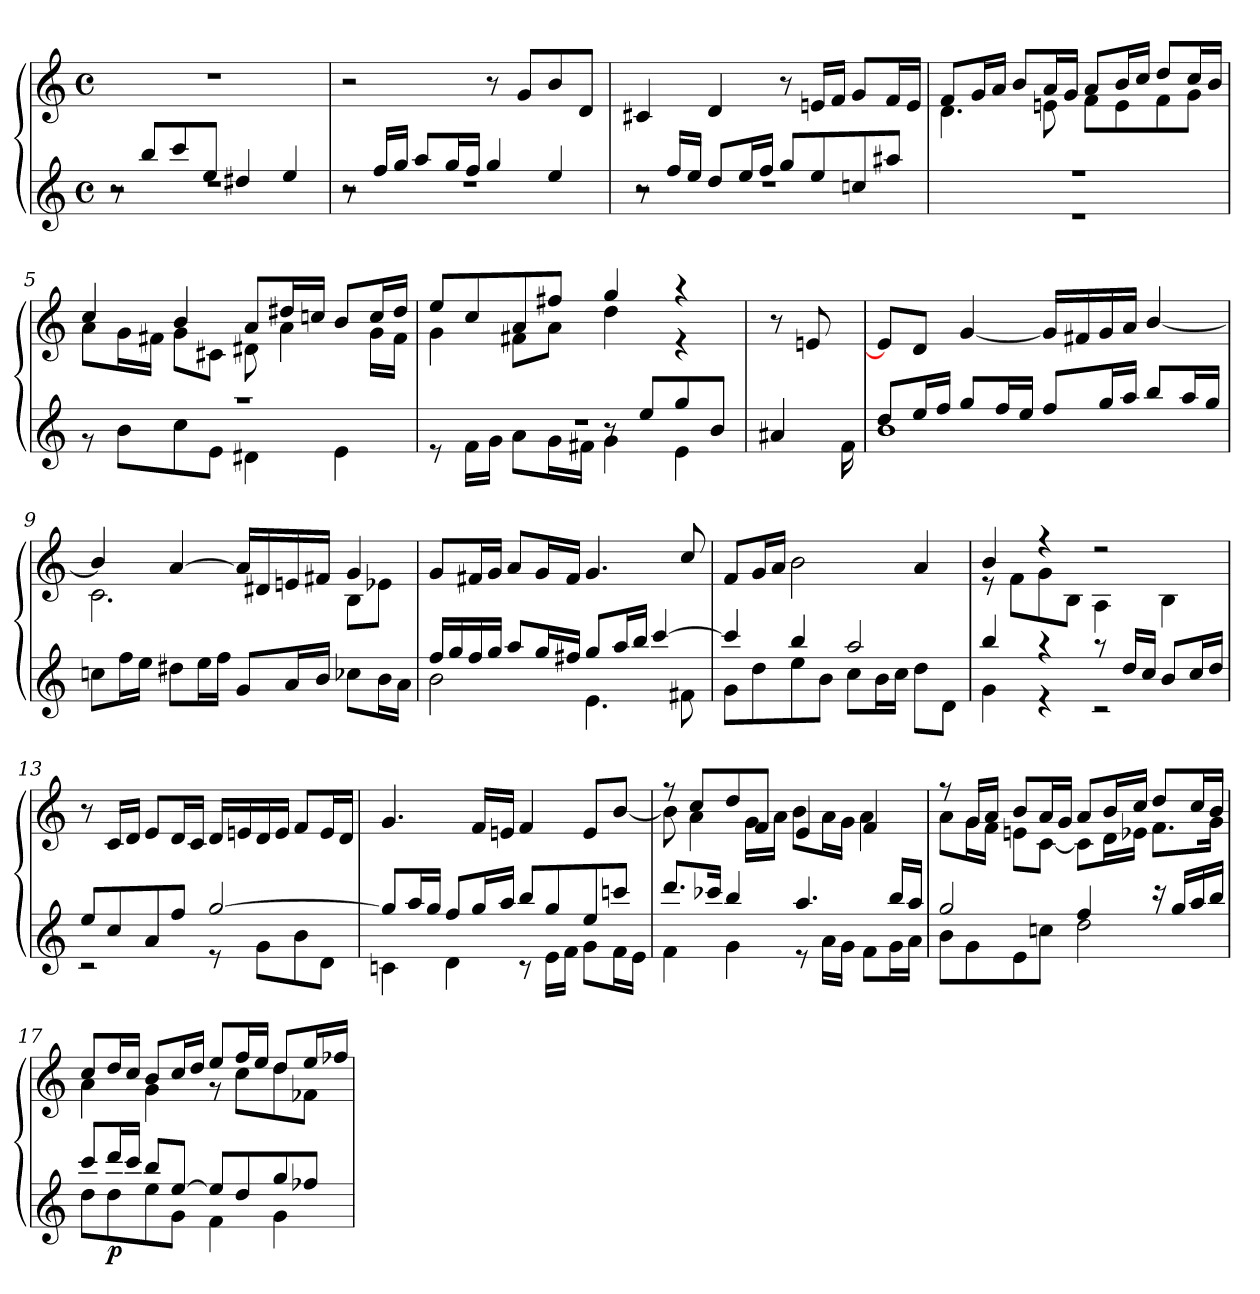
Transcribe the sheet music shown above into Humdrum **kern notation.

**kern	**kern	**dynam
*part1	*part1	*part1
*staff2	*staff1	*staff1/2
*M4/4	*M4/4	*
*met(c)	*met(c)	*
=1	=1	=1
*^	*	*
*	*^	*	*
8r	2r	1r	1r	.
8bb/L	.	.	.	.
8ccc/	.	.	.	.
8ee/J	.	.	.	.
2ryy	4dd#X/	.	.	.
.	4ee/	.	.	.
=2	=2	=2	=2	=2
8r	2r	1r	2r	.
16ff/LL	.	.	.	.
16gg/JJ	.	.	.	.
8aa/L	.	.	.	.
16gg/L	.	.	.	.
16ff/JJ	.	.	.	.
2ryy	4gg/	.	8r	.
.	.	.	8g/L	.
.	4ee/	.	8b/	.
.	.	.	8d/J	.
=3	=3	=3	=3	=3
8r	2r	1r	4c#X/	.
16ff/LL	.	.	.	.
16ee/JJ	.	.	.	.
8dd/L	.	.	4d/	.
16ee/L	.	.	.	.
16ff/JJ	.	.	.	.
2ryy	8gg/L	.	8r	.
.	8ee/	.	16en/LL	.
.	.	.	16f/JJ	.
.	8ccn/	.	8g/L	.
.	8aa#X/J	.	16f/L	.
.	.	.	16e/JJ	.
*	*v	*v	*	*
!!LO:LB:g=z
=4	=4	=4	=4
*	*	*^	*
1r	1r	8f/L	4.d\	.
.	.	16g/L	.	.
.	.	16a/JJ	.	.
.	.	8b/L	.	.
.	.	16a/L	8en\	.
.	.	16g/JJ	.	.
.	.	8a/L	8f\L	.
.	.	16b/L	8e\	.
.	.	16cc/JJ	.	.
.	.	8dd/L	8f\	.
.	.	16cc/L	8g\J	.
.	.	16b/JJ	.	.
=5	=5	=5	=5	=5
1r	8r	4cc/	8a\L	.
.	8b\L	.	16g\L	.
.	.	.	16f#X\JJ	.
.	8cc\	4b/	8g\L	.
.	8e\J	.	8c#X\J	.
.	4d#X\	8a/L	8d#\	.
.	.	16dd#/L	4a\	.
.	.	16ccn/JJ	.	.
.	4e\	8b/L	.	.
.	.	16cc/L	16g\LL	.
.	.	16dd#/JJ	16f#\JJ	.
=6	=6	=6	=6	=6
*	*^	*	*	*
2ryy	1r	8r	8ee/L	4g\	.
.	.	16f\LL	8cc/	.	.
.	.	16g\JJ	.	.	.
.	.	8a\L	8a/	8f#X\L	.
.	.	16g\L	8ff#X/J	8a\J	.
.	.	16f#\JJ	.	.	.
8r	.	4g\	4gg/	4dd\	.
8ee/L	.	.	.	.	.
8gg/	.	4e\	4r	4r	.
8b/J	.	.	.	.	.
*v	*v	*v	*	*	*
*	*v	*v	*
!!LO:LB:g=z
=7	=7	=7
4a#X/	8r	.
.	8en/L	.
16f\LL	16ryy	.
=8	=8	=8
*^	*	*
8dd/L	1b	8e/L]	.
16ee/L	.	8d/J	.
16ff/JJ	.	.	.
8gg/L	.	[<4g/	.
16ff/L	.	.	.
16ee/JJ	.	.	.
8ff/L	.	16g/LL]	.
.	.	16f#X/	.
16gg/L	.	16g/	.
16aa/JJ	.	16a/JJ	.
8bb/L	.	[>4b/	.
16aa/L	.	.	.
16gg/JJ	.	.	.
*v	*v	*	*
=9	=9	=9
*	*^	*
8ccn\L	4b/]	2.c\	.
16ff\L	.	.	.
16ee\JJ	.	.	.
8dd#X\L	[>4a/	.	.
16ee\L	.	.	.
16ff\JJ	.	.	.
8g/L	16a/LL]	.	.
.	16d#/	.	.
16a/L	16en/	.	.
16b/JJ	16f#X/JJ	.	.
8cc-X\L	4g/	8B\L	.
16b\L	.	8e-X\J	.
16a\JJ	.	.	.
*	*v	*v	*
!!LO:LB:g=z
=10	=10	=10
*^	*	*
16ff/LL	2b\	(>8g/L	.
16gg/	.	.	.
16ff/	.	16f#X/L	.
16gg/JJ	.	16g/JJ	.
8aa/L	.	8a/L	.
16gg/L	.	16g/L	.
16ff#/JJ	.	16f#/JJ	.
8gg/L	4.e\	4.g/	.
16aa/L	.	.	.
16bb/JJ	.	.	.
[>4ccc/	.	.	.
.	8f#\	8cc/	.
=11	=11	=11	=11
4ccc/]	8g\L	8f/L	.
.	8dd\	16g/L	.
.	.	16a/JJ	.
4bb/	8ee\	2b\	.
.	8b\J	.	.
2aa/	8cc\L	.	.
.	16b\L	.	.
.	16cc\JJ	.	.
.	8dd\L	4a/	.
.	8d\J	.	.
=12	=12	=12	=12
*	*	*^	*
4bb/	4g\	4b/	8r	.
.	.	.	8f\L	.
4r	4r	4r	8g\	.
.	.	.	8B\J	.
8r	2r	2r	4A\	.
16dd/LL	.	.	.	.
16cc/JJ	.	.	.	.
8b/L	.	.	4B\	.
16cc/L	.	.	.	.
16dd/JJ	.	.	.	.
*	*	*v	*v	*
!!LO:LB:g=z
=13	=13	=13	=13
8ee/L	2r	8r	.
8cc/	.	16c/LL	.
.	.	16d/JJ	.
8a/	.	8e/L	.
8ff/J	.	16d/L	.
.	.	16c/JJ	.
[>2gg/	8r	16d/LL	.
.	.	16en/	.
.	8g\L	16d/	.
.	.	16e/JJ	.
.	8b\	8f/L	.
.	8d\J	16e/L	.
.	.	16d/JJ	.
=14	=14	=14	=14
8gg/L]	4cn\	4.g/	.
16aa/L	.	.	.
16gg/JJ	.	.	.
8ff/L	4d\	.	.
16gg/L	.	16f/LL	.
16aa/JJ	.	16en/JJ	.
8bb/L	8r	4f/	.
8gg/	16e\LL	.	.
.	16f\JJ	.	.
8ee/	8g\L	8e/L	.
8cccn/J	16f\L	[<8b/J	.
.	16e\JJ	.	.
=15	=15	=15	=15
*	*	*^	*
8.ddd/L	4f\	8r	8b\]	.
.	.	8cc/L	4a\	.
16ccc-X/Jk	.	.	.	.
4bb/	4g\	8dd/	.	.
.	.	8f/J	16g\LL	.
.	.	.	16a\JJ	.
4.aa/	8r	4e/	8b\L	.
.	16a\LL	.	16a\L	.
.	16g\JJ	.	16g\JJ	.
.	8f\L	4f/	4a\	.
16bb/LL	16g\L	.	.	.
16aa/JJ	16a\JJ	.	.	.
!!LO:LB:g=z	!!
=16	=16	=16	=16	=16
2gg/	8b\L	8r	(<8a\L	.
.	8g\	16g/LL	16g\L	.
.	.	16a/JJ	16f\JJ	.
.	8e\	8b/L	8en\L	.
.	8ccn\J	16a/L	[<8c\J	.
.	.	16g/JJ	.	.
4ff/	2dd\	8a/L	8c\L]	.
.	.	16b/L	16d\L	.
.	.	16cc/JJ	16e-X\JJ	.
16r	.	8dd/L	8.f\L	.
16gg/LL	.	.	.	.
16aa/	.	16cc/L	.	.
16bb/JJ	.	16b/JJ	16g\Jk	.
=17	=17	=17	=17	=17
8ccc/L	8dd\L	8cc/L	4a\	.
!	!	!	!	!LO:DY:b=2
16ddd/L	8dd\	16dd/L	.	p
16ccc/JJ	.	16cc/JJ	.	.
8bb/L	8ee\	8b/L	4g\	.
[>8ee/J	8g\J	16cc/L	.	.
.	.	16dd/JJ	.	.
8ee/L]	4f\	8ee/L	8r	.
8dd/	.	16ff/L	8cc\L	.
.	.	16ee/JJ	.	.
8gg/	4g\	8dd/L	8dd\	.
8ff-X/J	.	16ee/L	8f-\J	.
.	.	16ff-/JJ	.	.
*v	*v	*	*	*
*	*v	*v	*
=	=	=
*-	*-	*-
